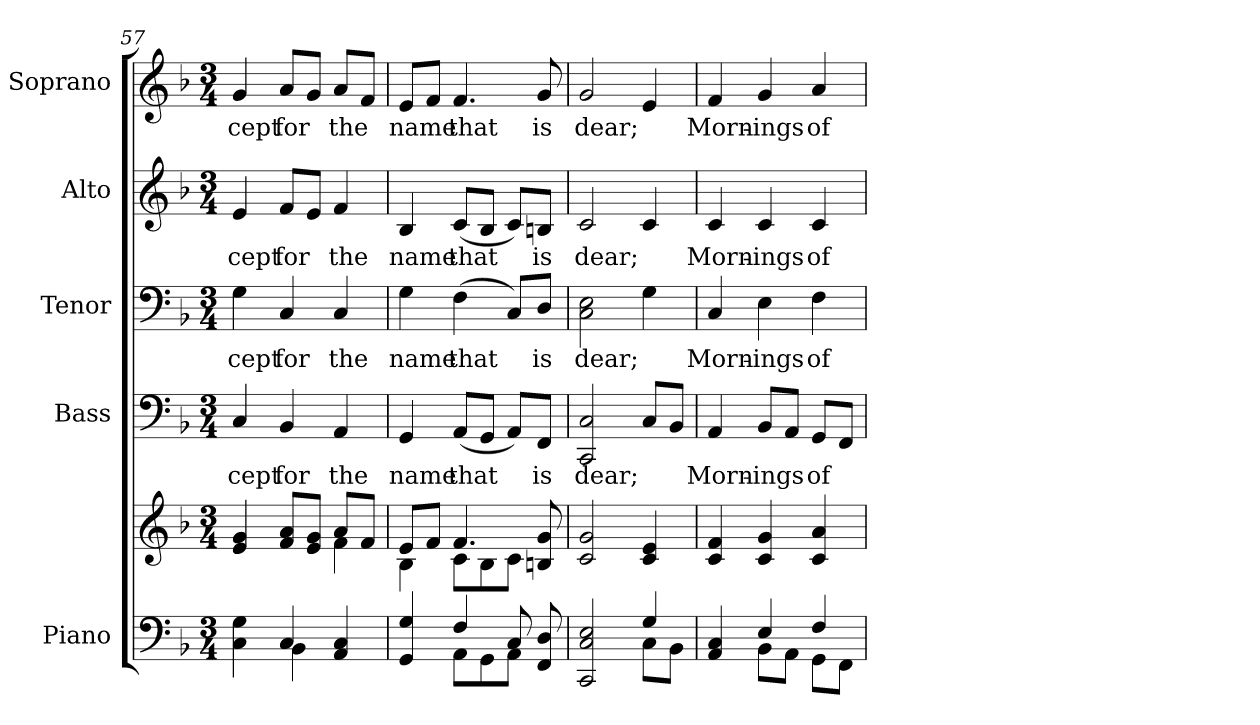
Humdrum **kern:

**kern	**kern	**kern	**text	**kern	**text	**kern	**text	**kern	**text
*part5	*part5	*part4	*part4	*part3	*part3	*part2	*part2	*part1	*part1
*staff6	*staff5	*staff4	*staff4	*staff3	*staff3	*staff2	*staff2	*staff1	*staff1
*I"Piano	*	*I"Bass	*	*I"Tenor	*	*I"Alto	*	*I"Soprano	*
*I'Pno.	*	*I'B.	*	*I'T.	*	*I'A.	*	*I'S.	*
*clefF4	*clefG2	*clefF4	*	*clefF4	*	*clefG2	*	*clefG2	*
*k[b-]	*k[b-]	*k[b-]	*	*k[b-]	*	*k[b-]	*	*k[b-]	*
*F:	*F:	*F:	*	*F:	*	*F:	*	*F:	*
*M3/4	*M3/4	*M3/4	*	*M3/4	*	*M3/4	*	*M3/4	*
=57	=57	=57	=57	=57	=57	=57	=57	=57	=57
*^	*^	*	*	*	*	*	*	*	*
!	!	!	!	!	!LO:LY:b:color=#000000	!	!	!	!	!	!
!	!	!	!	!	!	!	!LO:LY:b:color=#000000	!	!	!	!
!	!	!	!	!	!	!	!	!	!LO:LY:b:color=#000000	!	!
!	!	!	!	!	!	!	!	!	!	!	!LO:LY:b:color=#000000
4Ci\ 4Gi	4ryy	4ei/ 4gi	2ryy	4Ci/	-cept	4Gi\	-cept	4ei/	-cept	4gi/	-cept
!	!	!	!	!	!LO:LY:b:color=#000000	!	!	!	!	!	!
!	!	!	!	!	!	!	!LO:LY:b:color=#000000	!	!	!	!
!	!	!	!	!	!	!	!	!	!LO:LY:b:color=#000000	!	!
!	!	!	!	!	!	!	!	!	!	!	!LO:LY:b:color=#000000
4Ci/	4BB-i\	8fi/ 8aiL	.	4BB-i/	for	4Ci/	for	8fi/L	for	8ai/L	for
.	.	8ei/ 8giJ	.	.	.	.	.	8ei/J	.	8gi/J	.
!	!	!	!	!	!LO:LY:b:color=#000000	!	!	!	!	!	!
!	!	!	!	!	!	!	!LO:LY:b:color=#000000	!	!	!	!
!	!	!	!	!	!	!	!	!	!LO:LY:b:color=#000000	!	!
!	!	!	!	!	!	!	!	!	!	!	!LO:LY:b:color=#000000
4AAi/ 4Ci	4ryy	8ai/L	4fi\	4AAi/	the	4Ci/	the	4fi/	the	8ai/L	the
.	.	8fi/J	.	.	.	.	.	.	.	8fi/J	.
=58	=58	=58	=58	=58	=58	=58	=58	=58	=58	=58	=58
!	!	!	!	!	!LO:LY:b:color=#000000	!	!	!	!	!	!
!	!	!	!	!	!	!	!LO:LY:b:color=#000000	!	!	!	!
!	!	!	!	!	!	!	!	!	!LO:LY:b:color=#000000	!	!
!	!	!	!	!	!	!	!	!	!	!	!LO:LY:b:color=#000000
4GGi/ 4Gi	4ryy	8ei/L	4B-i\	4GGi/	name	4Gi\	name	4B-i/	name	8ei/L	name
.	.	8fi/J	.	.	.	.	.	.	.	8fi/J	.
!	!	!	!	!	!LO:LY:b:color=#000000	!	!	!	!	!	!
!	!	!	!	!	!	!	!LO:LY:b:color=#000000	!	!	!	!
!	!	!	!	!	!	!	!	!	!LO:LY:b:color=#000000	!	!
!	!	!	!	!	!	!	!	!	!	!	!LO:LY:b:color=#000000
4Fi/	8AAi\L	4.fi/	8ci\L	(8AAi/L	that	(4Fi\	that	(8ci/L	that	4.fi/	that
.	8GGi\	.	8B-i\	8GGi/J	.	.	.	8B-i/J	.	.	.
8Ci/	8AAi\J	.	8ci\J	8AAi/L)	.	8Ci/L)	.	8ci/L)	.	.	.
!	!	!	!	!	!LO:LY:b:color=#000000	!	!	!	!	!	!
!	!	!	!	!	!	!	!LO:LY:b:color=#000000	!	!	!	!
!	!	!	!	!	!	!	!	!	!LO:LY:b:color=#000000	!	!
!	!	!	!	!	!	!	!	!	!	!	!LO:LY:b:color=#000000
8FFi/ 8Di	8ryy	8Bni/ 8gi	8ryy	8FFi/J	is	8Di/J	is	8Bni/J	is	8gi/	is
*	*	*v	*v	*	*	*	*	*	*	*	*
!!LO:PB:g=z
=59	=59	=59	=59	=59	=59	=59	=59	=59	=59	=59
*	*	*^	*	*	*	*	*	*	*	*
!	!	!	!	!	!LO:LY:b:color=#000000	!	!	!	!	!	!
*	*	*v	*v	*	*	*	*	*	*	*	*
*	*	*^	*	*	*	*	*	*	*	*
!	!	!	!	!	!	!	!LO:LY:b:color=#000000	!	!	!	!
*	*	*v	*v	*	*	*	*	*	*	*	*
*	*	*^	*	*	*	*	*	*	*	*
!	!	!	!	!	!	!	!	!	!LO:LY:b:color=#000000	!	!
*	*	*v	*v	*	*	*	*	*	*	*	*
*	*	*^	*	*	*	*	*	*	*	*
!	!	!	!	!	!	!	!	!	!	!	!LO:LY:b:color=#000000
*	*	*v	*v	*	*	*	*	*	*	*	*
2CCi/ 2Ci 2Ei	2ryy	2ci/ 2gi	2CCi/ 2Ci	dear;	2Ci\ 2Ei	dear;	2ci/	dear;	2gi/	dear;
4Gi/	8Ci\L	4ci/ 4ei	8Ci/L	.	4Gi\	.	4ci/	.	4ei/	.
.	8BB-i\J	.	8BB-i/J	.	.	.	.	.	.	.
=60	=60	=60	=60	=60	=60	=60	=60	=60	=60	=60
!	!	!	!	!LO:LY:b:color=#000000	!	!	!	!	!	!
!	!	!	!	!	!	!LO:LY:b:color=#000000	!	!	!	!
!	!	!	!	!	!	!	!	!LO:LY:b:color=#000000	!	!
!	!	!	!	!	!	!	!	!	!	!LO:LY:b:color=#000000
4AAi/ 4Ci	4ryy	4ci/ 4fi	4AAi/	Morn-	4Ci/	Morn-	4ci/	Morn-	4fi/	Morn-
!	!	!	!	!LO:LY:b:color=#000000	!	!	!	!	!	!
!	!	!	!	!	!	!LO:LY:b:color=#000000	!	!	!	!
!	!	!	!	!	!	!	!	!LO:LY:b:color=#000000	!	!
!	!	!	!	!	!	!	!	!	!	!LO:LY:b:color=#000000
4Ei/	8BB-i\L	4ci/ 4gi	8BB-i/L	-ings	4Ei\	-ings	4ci/	-ings	4gi/	-ings
.	8AAi\J	.	8AAi/J	.	.	.	.	.	.	.
!	!	!	!	!LO:LY:b:color=#000000	!	!	!	!	!	!
!	!	!	!	!	!	!LO:LY:b:color=#000000	!	!	!	!
!	!	!	!	!	!	!	!	!LO:LY:b:color=#000000	!	!
!	!	!	!	!	!	!	!	!	!	!LO:LY:b:color=#000000
4Fi/	8GGi\L	4ci/ 4ai	8GGi/L	of	4Fi\	of	4ci/	of	4ai/	of
.	8FFi\J	.	8FFi/J	.	.	.	.	.	.	.
*v	*v	*	*	*	*	*	*	*	*	*
=	=	=	=	=	=	=	=	=	=
*-	*-	*-	*-	*-	*-	*-	*-	*-	*-
